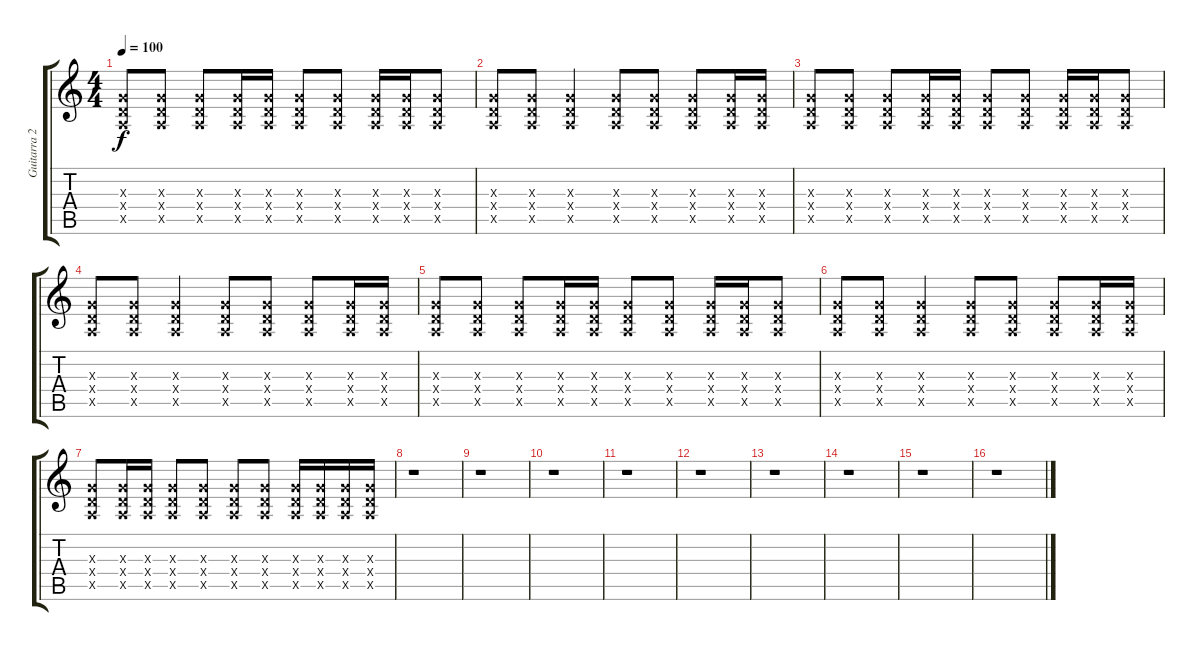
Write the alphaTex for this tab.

\track ("Guitarra 2" "Guitarra 2") {instrument electricguitarjazz}
\staff {score tabs}
\tuning (E4 B3 G3 D3 A2 E2) {hide}
\ts (4 4)
\tempo 100
\clef g2
\ks c
(0.3{x} 0.4{x} 0.5{x}).8{dy f} (0.3{x} 0.4{x} 0.5{x}).8 (0.3{x} 0.4{x} 0.5{x}).8 (0.3{x} 0.4{x} 0.5{x}).16 (0.3{x} 0.4{x} 0.5{x}).16 (0.3{x} 0.4{x} 0.5{x}).8 (0.3{x} 0.4{x} 0.5{x}).8 (0.3{x} 0.4{x} 0.5{x}).16 (0.3{x} 0.4{x} 0.5{x}).16 (0.3{x} 0.4{x} 0.5{x}).8 |
(0.3{x} 0.4{x} 0.5{x}).8 (0.3{x} 0.4{x} 0.5{x}).8 (0.3{x} 0.4{x} 0.5{x}).4 (0.3{x} 0.4{x} 0.5{x}).8 (0.3{x} 0.4{x} 0.5{x}).8 (0.3{x} 0.4{x} 0.5{x}).8 (0.3{x} 0.4{x} 0.5{x}).16 (0.3{x} 0.4{x} 0.5{x}).16 |
(0.3{x} 0.4{x} 0.5{x}).8 (0.3{x} 0.4{x} 0.5{x}).8 (0.3{x} 0.4{x} 0.5{x}).8 (0.3{x} 0.4{x} 0.5{x}).16 (0.3{x} 0.4{x} 0.5{x}).16 (0.3{x} 0.4{x} 0.5{x}).8 (0.3{x} 0.4{x} 0.5{x}).8 (0.3{x} 0.4{x} 0.5{x}).16 (0.3{x} 0.4{x} 0.5{x}).16 (0.3{x} 0.4{x} 0.5{x}).8 |
(0.3{x} 0.4{x} 0.5{x}).8 (0.3{x} 0.4{x} 0.5{x}).8 (0.3{x} 0.4{x} 0.5{x}).4 (0.3{x} 0.4{x} 0.5{x}).8 (0.3{x} 0.4{x} 0.5{x}).8 (0.3{x} 0.4{x} 0.5{x}).8 (0.3{x} 0.4{x} 0.5{x}).16 (0.3{x} 0.4{x} 0.5{x}).16 |
(0.3{x} 0.4{x} 0.5{x}).8 (0.3{x} 0.4{x} 0.5{x}).8 (0.3{x} 0.4{x} 0.5{x}).8 (0.3{x} 0.4{x} 0.5{x}).16 (0.3{x} 0.4{x} 0.5{x}).16 (0.3{x} 0.4{x} 0.5{x}).8 (0.3{x} 0.4{x} 0.5{x}).8 (0.3{x} 0.4{x} 0.5{x}).16 (0.3{x} 0.4{x} 0.5{x}).16 (0.3{x} 0.4{x} 0.5{x}).8 |
(0.3{x} 0.4{x} 0.5{x}).8 (0.3{x} 0.4{x} 0.5{x}).8 (0.3{x} 0.4{x} 0.5{x}).4 (0.3{x} 0.4{x} 0.5{x}).8 (0.3{x} 0.4{x} 0.5{x}).8 (0.3{x} 0.4{x} 0.5{x}).8 (0.3{x} 0.4{x} 0.5{x}).16 (0.3{x} 0.4{x} 0.5{x}).16 |
(0.3{x} 0.4{x} 0.5{x}).8 (0.3{x} 0.4{x} 0.5{x}).16 (0.3{x} 0.4{x} 0.5{x}).16 (0.3{x} 0.4{x} 0.5{x}).8 (0.3{x} 0.4{x} 0.5{x}).8 (0.3{x} 0.4{x} 0.5{x}).8 (0.3{x} 0.4{x} 0.5{x}).8 (0.3{x} 0.4{x} 0.5{x}).16 (0.3{x} 0.4{x} 0.5{x}).16 (0.3{x} 0.4{x} 0.5{x}).16 (0.3{x} 0.4{x} 0.5{x}).16 |
r.1 |
r.1 |
r.1 |
r.1 |
r.1 |
r.1 |
r.1 |
r.1 |
r.1
